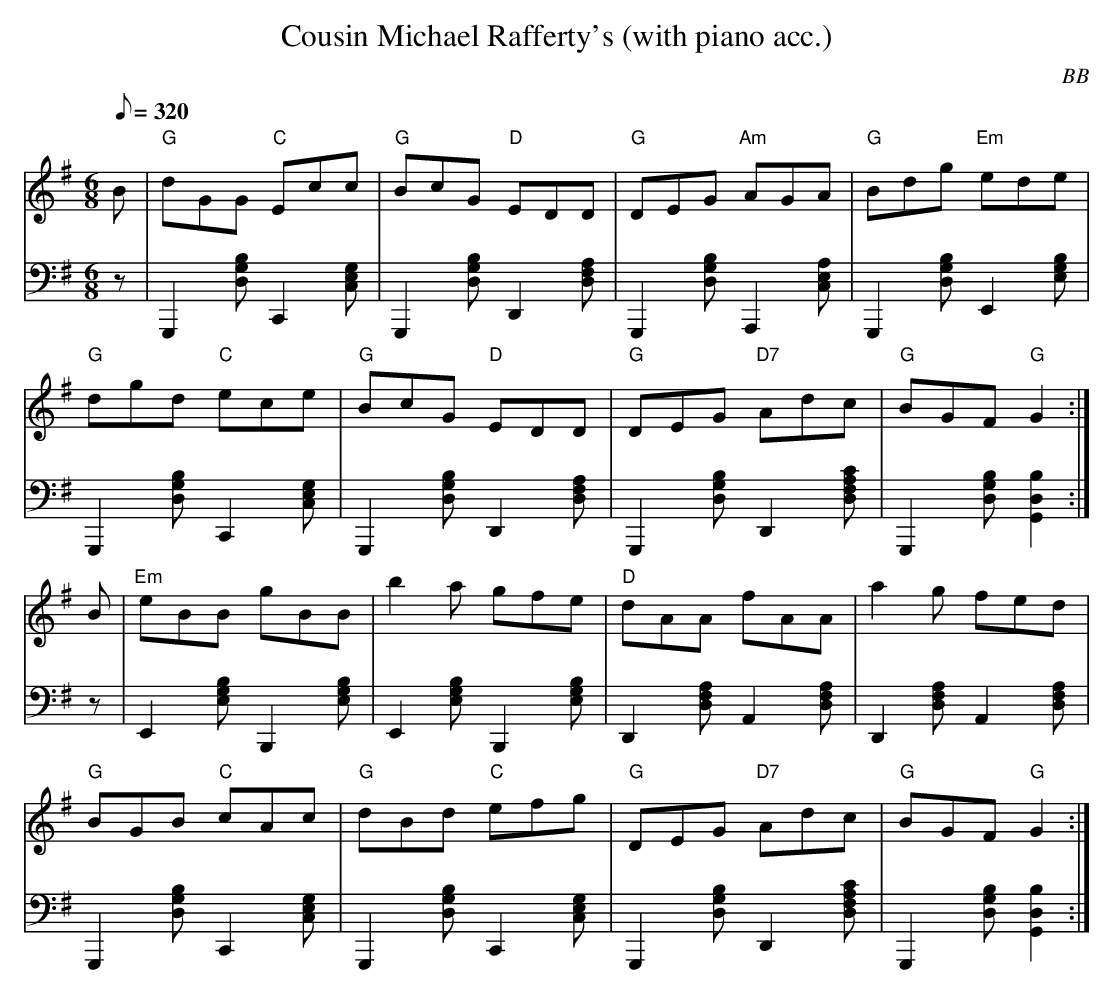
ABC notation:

X:1
T: Cousin Michael Rafferty's (with piano acc.)
C: BB
Q: 1/8=320
M: 6/8
L: 1/8
V: 1 program 1 73 %flute
V: 2 volume=70 clef=bass m=D program 1 01
K: G
[V:1] B | "G"dGG "C"Ecc | "G"BcG "D"EDD | "G"DEG "Am"AGA | "G"Bdg "Em"ede |
[V:2] z|G,,2[GDB]C,2[CGE]|G,,2[GDB]D,2[AFD]|G,,2[GDB]A,,2[AEC]|G,,2[GDB]E,2[EBG]|
[V:1] "G"dgd "C"ece | "G"BcG "D"EDD | "G"DEG "D7"Adc | "G"BGF "G"G2 :|
[V:2] G,,2[GDB]C,2[CGE]|G,,2[GDB]D,2[AFD]|G,,2[GDB]D,2[DAFc]|G,,2[GDB][G,2D2B2]:|
[V:1] B | "Em"eBB gBB | b2 a gfe | "D"dAA fAA | a2 g fed |
[V:2] z |E,2[EBG]B,,2[EBG]|E,2[EBG]B,,2[EBG]|D,2[AFD]A,2[AFD]|D,2[AFD]A,2[AFD]|
[V:1] "G"BGB "C"cAc | "G"dBd "C"efg | "G"DEG "D7"Adc |"G"BGF "G"G2 :|
[V:2] G,,2[GDB]C,2[CGE]|G,,2[GDB]C,2[CGE]|G,,2[GDB]D,2[DAFc]|G,,2[GDB][G,2D2B2]:|
